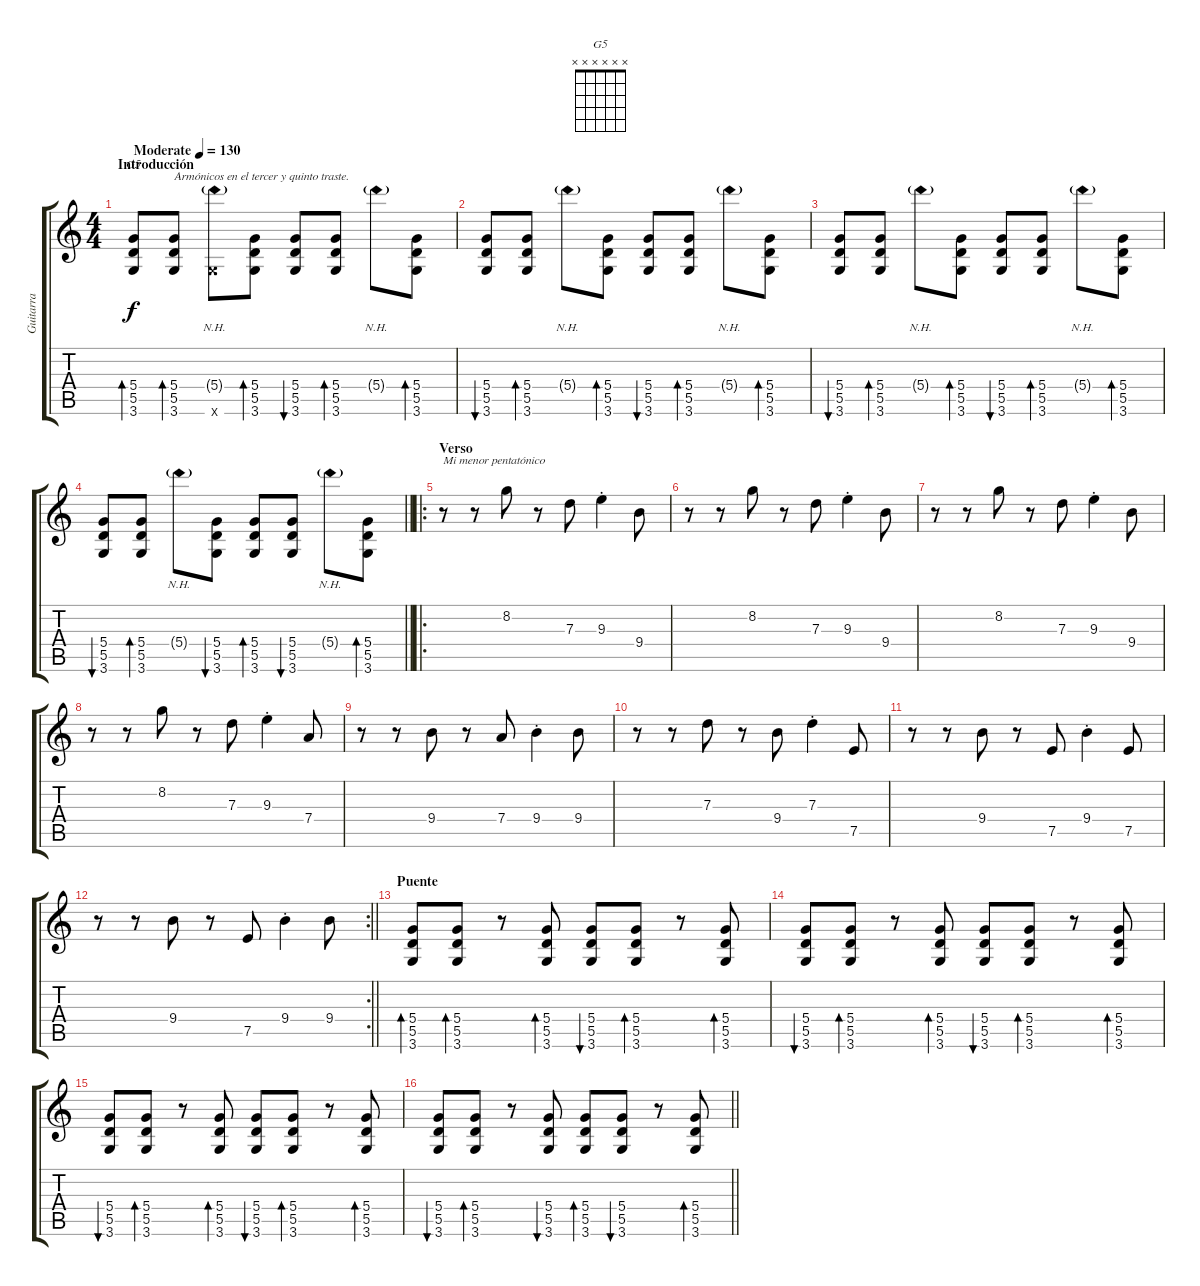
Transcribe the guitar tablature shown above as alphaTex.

\track ("Guitarra" "Guitarra") {instrument overdrivenguitar}
\staff {score tabs}
\tuning (E4 B3 G3 D3 A2 E2) {hide}
\chord ("G5" x x x x x x)
\ts (4 4)
\section ("" "Introducción")
\tempo (130 "Moderate")
\clef g2
\ks c
(5.4 5.5 3.6).8{bd 60 ch "G5" dy f instrument overdrivenguitar} (5.4 5.5 3.6).8{bd 60 txt "Armónicos en el tercer y quinto traste."} (5.4{nh g} 3.6{x}).8 (5.4 5.5 3.6).8{bd 60} (5.4 5.5 3.6).8{bu 60} (5.4 5.5 3.6).8{bd 60} 5.4{nh g}.8 (5.4 5.5 3.6).8{bd 60} |
(5.4 5.5 3.6).8{bu 60} (5.4 5.5 3.6).8{bd 60} 5.4{nh g}.8 (5.4 5.5 3.6).8{bd 60} (5.4 5.5 3.6).8{bu 60} (5.4 5.5 3.6).8{bd 60} 5.4{nh g}.8 (5.4 5.5 3.6).8{bd 60} |
(5.4 5.5 3.6).8{bu 60} (5.4 5.5 3.6).8{bd 60} 5.4{nh g}.8 (5.4 5.5 3.6).8{bd 60} (5.4 5.5 3.6).8{bu 60} (5.4 5.5 3.6).8{bd 60} 5.4{nh g}.8 (5.4 5.5 3.6).8{bd 60} |
\barLineRight lightlight
(5.4 5.5 3.6).8{bu 60} (5.4 5.5 3.6).8{bd 60} 5.4{nh g}.8 (5.4 5.5 3.6).8{bu 60} (5.4 5.5 3.6).8{bd 60} (5.4 5.5 3.6).8{bu 60} 5.4{nh g}.8 (5.4 5.5 3.6).8{bd 60} |
\ro
\section ("" "Verso")
r.8{txt "Mi menor pentatónico"} r.8 8.2.8 r.8 7.3.8 9.3{st}.4 9.4.8 |
r.8 r.8 8.2.8 r.8 7.3.8 9.3{st}.4 9.4.8 |
r.8 r.8 8.2.8 r.8 7.3.8 9.3{st}.4 9.4.8 |
r.8 r.8 8.2.8 r.8 7.3.8 9.3{st}.4 7.4.8 |
r.8 r.8 9.4.8 r.8 7.4.8 9.4{st}.4 9.4.8 |
r.8 r.8 7.3.8 r.8 9.4.8 7.3{st}.4 7.5.8 |
r.8 r.8 9.4.8 r.8 7.5.8 9.4{st}.4 7.5.8 |
\rc 2
\barLineRight lightlight
r.8 r.8 9.4.8 r.8 7.5.8 9.4{st}.4 9.4.8 |
\section ("" "Puente")
(5.4 5.5 3.6).8{bd 60} (5.4 5.5 3.6).8{bd 60} r.8 (5.4 5.5 3.6).8{bd 60} (5.4 5.5 3.6).8{bu 60} (5.4 5.5 3.6).8{bd 60} r.8 (5.4 5.5 3.6).8{bd 60} |
(5.4 5.5 3.6).8{bu 60} (5.4 5.5 3.6).8{bd 60} r.8 (5.4 5.5 3.6).8{bd 60} (5.4 5.5 3.6).8{bu 60} (5.4 5.5 3.6).8{bd 60} r.8 (5.4 5.5 3.6).8{bd 60} |
(5.4 5.5 3.6).8{bu 60} (5.4 5.5 3.6).8{bd 60} r.8 (5.4 5.5 3.6).8{bd 60} (5.4 5.5 3.6).8{bu 60} (5.4 5.5 3.6).8{bd 60} r.8 (5.4 5.5 3.6).8{bd 60} |
\barLineRight lightlight
(5.4 5.5 3.6).8{bu 60} (5.4 5.5 3.6).8{bd 60} r.8 (5.4 5.5 3.6).8{bu 60} (5.4 5.5 3.6).8{bd 60} (5.4 5.5 3.6).8{bu 60} r.8 (5.4 5.5 3.6).8{bd 60}
